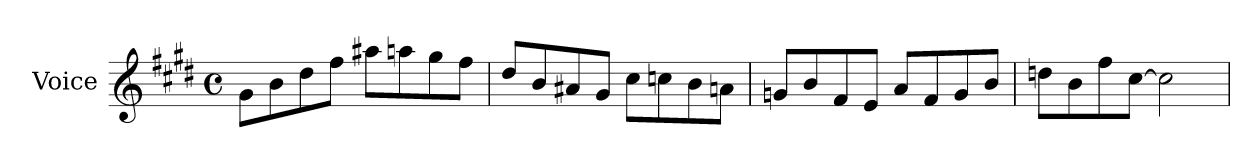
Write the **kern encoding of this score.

**kern
*part1
*staff1
*I"Voice
*I'Voice
*clefG2
*k[f#c#g#d#]
*M4/4
*met(c)
=1
8g#\L
8b\
8dd#\
8ff#\J
8aa#X\L
8aan\
8gg#\
8ff#\J
=2
8dd#/L
8b/
8a#X/
8g#/J
8cc#\L
8ccn\
8b\
8an\J
=3
8gn/L
8b/
8f#/
8e/J
8a/L
8f#/
8g/
8b/J
=4
8ddn\L
8b\
8ff#\
[>8cc#\J
2cc#\]
=
*-
